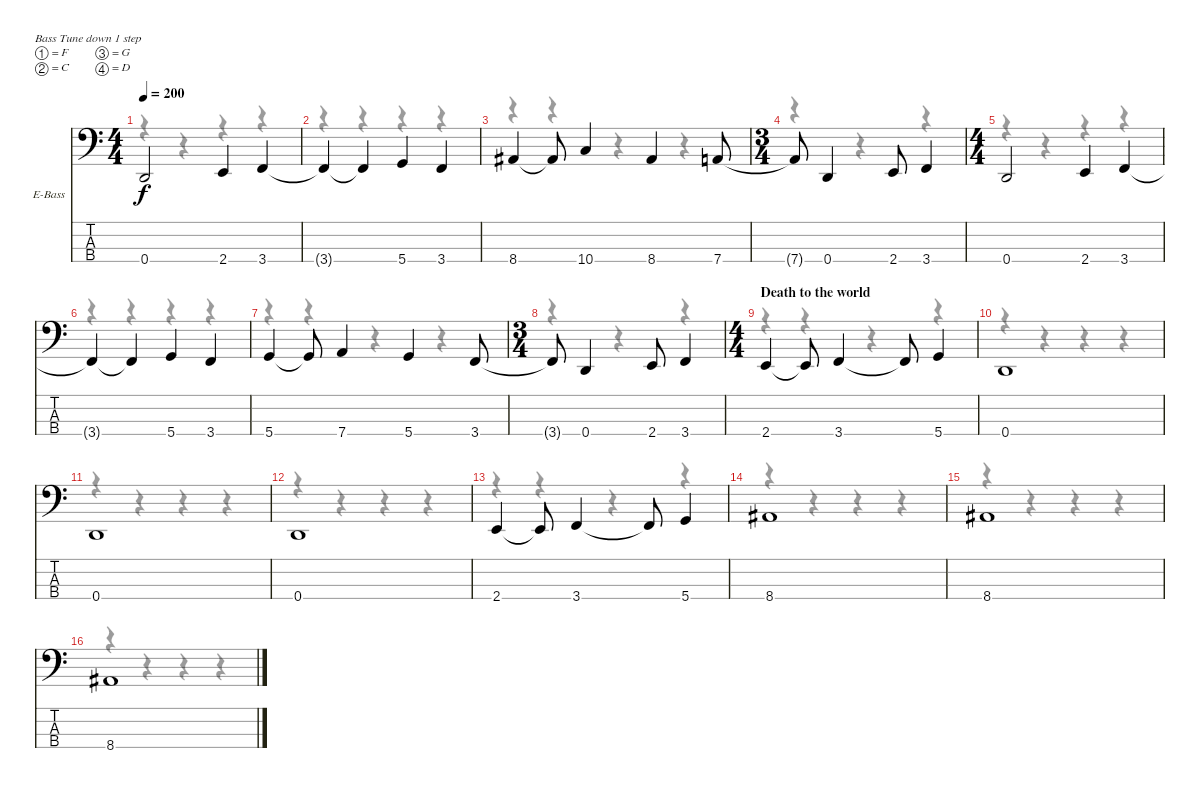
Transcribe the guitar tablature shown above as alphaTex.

\bracketExtendMode nobrackets
\firstSystemTrackNameOrientation horizontal
\otherSystemsTrackNameOrientation horizontal
\track ("Christian \"Speesy\" Giesler" "E-Bass") {instrument electricbasspick}
\staff {score tabs}
\tuning (F2 C2 G1 D1)
\voice
\ts (4 4)
\beaming (8 2 2 2 2)
\tempo 200
\clef f4
\ks c
0.4.2{dy f} 2.4.4 3.4.4 |
3.4{t}.4 3.4{t}.4 5.4.4 3.4.4 |
8.4.4 8.4{t}.8 10.4.4 8.4.4 7.4.8 |
\ts (3 4)
\beaming (8 3 1 1 1)
7.4{t}.8 0.4.4 2.4.8 3.4.4 |
\ts (4 4)
\beaming (8 2 2 2 2)
0.4.2 2.4.4 3.4.4 |
3.4{t}.4 3.4{t}.4 5.4.4 3.4.4 |
5.4.4 5.4{t}.8 7.4.4 5.4.4 3.4.8 |
\ts (3 4)
\beaming (8 3 1 1 1)
3.4{t}.8 0.4.4 2.4.8 3.4.4 |
\ts (4 4)
\beaming (8 2 2 2 2)
\section ("" "Death to the world")
2.4.4 2.4{t}.8 3.4.4 3.4{t}.8 5.4.4 |
0.4.1 |
0.4.1 |
0.4.1 |
2.4.4 2.4{t}.8 3.4.4 3.4{t}.8 5.4.4 |
8.4.1 |
8.4.1 |
8.4.1
\voice
\clef f4
\ottava regular
\simile none
\ks c
r.4{dy mf} r.4 r.4 r.4 |
r.4 r.4 r.4 r.4 |
r.4 r.4 r.4 r.4 |
r.4 r.4 r.4 |
r.4 r.4 r.4 r.4 |
r.4 r.4 r.4 r.4 |
r.4 r.4 r.4 r.4 |
r.4 r.4 r.4 |
r.4 r.4 r.4 r.4 |
r.4 r.4 r.4 r.4 |
r.4 r.4 r.4 r.4 |
r.4 r.4 r.4 r.4 |
r.4 r.4 r.4 r.4 |
r.4 r.4 r.4 r.4 |
r.4 r.4 r.4 r.4 |
r.4 r.4 r.4 r.4
